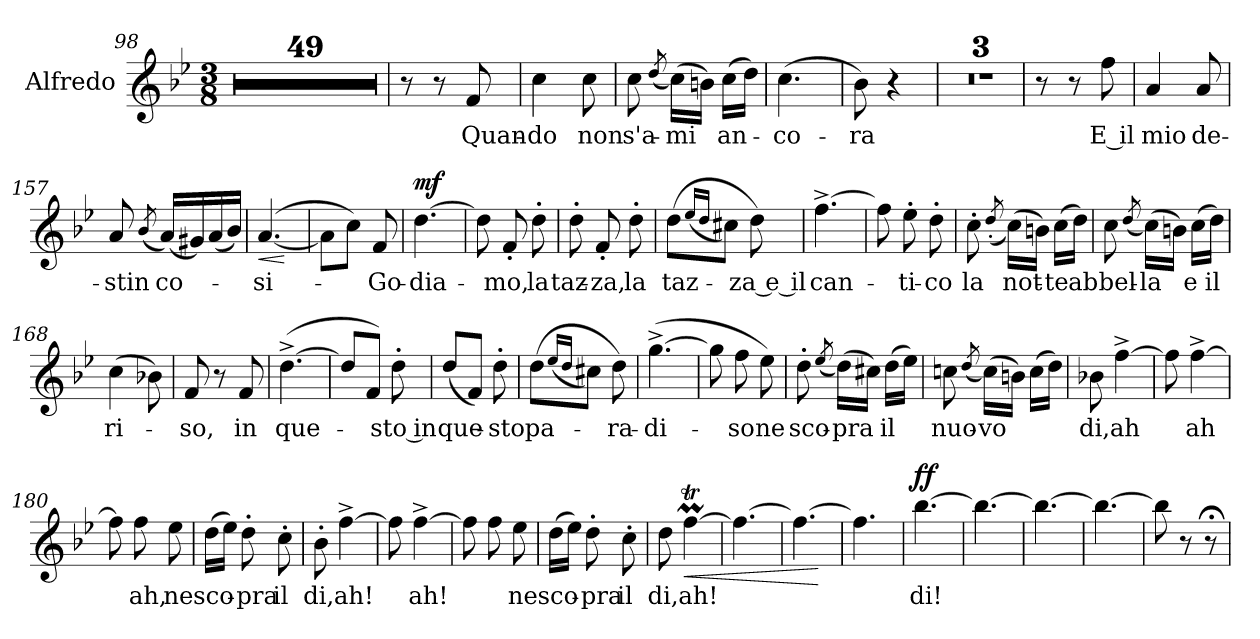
**kern	**text	**dynam
*part1	*part1	*part1
*staff1	*staff1	*staff1
*I"Alfredo	*	*
*I'Alfredo	*	*
*clefG2	*	*
*k[b-e-]	*	*
*M3/8	*	*
=98	=98	=98
4.r	.	.
=99	=99	=99
4.r	.	.
=100	=100	=100
4.r	.	.
=101	=101	=101
4.r	.	.
=102	=102	=102
4.r	.	.
!!LO:LB:g=z
=103	=103	=103
4.r	.	.
=104	=104	=104
4.r	.	.
=105	=105	=105
4.r	.	.
=106	=106	=106
4.r	.	.
=107	=107	=107
4.r	.	.
=108	=108	=108
4.r	.	.
!!LO:LB:g=z
=109	=109	=109
4.r	.	.
=110	=110	=110
4.r	.	.
=111	=111	=111
4.r	.	.
=112	=112	=112
4.r	.	.
=113	=113	=113
4.r	.	.
=114	=114	=114
4.r	.	.
=115	=115	=115
4.r	.	.
!!LO:PB:g=z
=116	=116	=116
4.r	.	.
=117	=117	=117
4.r	.	.
=118	=118	=118
4.r	.	.
=119	=119	=119
4.r	.	.
=120	=120	=120
4.r	.	.
=121	=121	=121
4.r	.	.
!!LO:LB:g=z
=122	=122	=122
4.r	.	.
=123	=123	=123
4.r	.	.
=124	=124	=124
4.r	.	.
=125	=125	=125
4.r	.	.
=126	=126	=126
4.r	.	.
=127	=127	=127
4.r	.	.
=128	=128	=128
4.r	.	.
!!LO:PB:g=z
=129	=129	=129
4.r	.	.
=130	=130	=130
4.r	.	.
=131	=131	=131
4.r	.	.
=132	=132	=132
4.r	.	.
=133	=133	=133
4.r	.	.
!!LO:LB:g=z
=134	=134	=134
4.r	.	.
=135	=135	=135
4.r	.	.
=136	=136	=136
4.r	.	.
=137	=137	=137
4.r	.	.
=138	=138	=138
4.r	.	.
=139	=139	=139
4.r	.	.
!!LO:PB:g=z
=140	=140	=140
4.r	.	.
=141	=141	=141
4.r	.	.
=142	=142	=142
4.r	.	.
=143	=143	=143
4.r	.	.
=144	=144	=144
4.r	.	.
!!LO:LB:g=z
=145	=145	=145
4.r	.	.
=146	=146	=146
4.r	.	.
=147	=147	=147
8r	.	.
8r	.	.
8f/	Quan-	.
=148	=148	=148
4cc\	-do	.
8cc\	non	.
=149	=149	=149
8cc\	s'a-	.
(8qdd/	.	.
(16cc\LL)	-mi	.
16bn\JJ)	.	.
(16cc\LL	an-	.
16dd\JJ)	.	.
=150	=150	=150
(4.cc\	-co-	.
!!LO:PB:g=z
=151	=151	=151
8b-\)	-ra	.
4r	.	.
=152	=152	=152
4.r	.	.
=153	=153	=153
4.r	.	.
=154	=154	=154
4.r	.	.
=155	=155	=155
8r	.	.
8r	.	.
8ff\	E il	.
=156	=156	=156
4a/	mio	.
8a/	de-	.
!!LO:PB:g=z
=157	=157	=157
8a/	-stin	.
(8qb-/	.	.
(16a/LL)	co-	.
16g#X/)	.	.
(16a/	.	.
16b-/JJ)	.	.
=158	=158	=158
!	!	!LO:HP:b
([4.a/	-si-	<
.	.	[
=159	=159	=159
8a\L]	.	.
8cc\J)	.	.
8f/	Go-	.
=160	=160	=160
!	!	!LO:DY:a
[4.dd\	-dia-	mf
=161	=161	=161
8dd\]	.	.
8f'/	-mo,	.
8dd'\	la	.
=162	=162	=162
8dd'\	taz-	.
8f'/	-za,	.
8dd'\	la	.
!!LO:PB:g=z
=163	=163	=163
(8dd\L	taz-	.
(16qee-/LL	.	.
16qdd/JJ	.	.
8cc#X\J)	.	.
8dd\)	-za e il	.
=164	=164	=164
[4.ff^\	can-	.
=165	=165	=165
8ff\]	.	.
8ee-'\	-ti-	.
8dd'\	-co	.
=166	=166	=166
8cc'\	la	.
(8qdd'/	.	.
(16cc\LL)	not-	.
16bn\JJ)	.	.
(16cc\LL	-te	.
16dd\JJ)	ab	.
!!LO:PB:g=z
=167	=167	=167
8cc\	bel-	.
(8qdd/	.	.
(16cc\LL)	-la	.
16bn\JJ)	.	.
(16cc\LL	e	.
16dd\JJ)	il	.
=168	=168	=168
(4cc\	ri-	.
8b-X\)	.	.
=169	=169	=169
8f/	-so,	.
8r	.	.
8f/	in	.
=170	=170	=170
([4.dd^\	que-	.
=171	=171	=171
8dd/L]	.	.
8f/J)	.	.
8dd'\	-sto in	.
=172	=172	=172
(8dd/L	que-	.
8f/J)	.	.
8dd'\	-sto	.
!!LO:PB:g=z
=173	=173	=173
(8dd\L	pa-	.
(16qee-/LL	.	.
16qdd/JJ	.	.
8cc#X\J)	.	.
8dd\)	-ra-	.
=174	=174	=174
([4.gg^\	-di-	.
=175	=175	=175
8gg\]	.	.
8ff\	-so	.
8ee-\)	ne	.
=176	=176	=176
8dd'\	sco-	.
(8qee-/	.	.
(16dd\LL)	-pra	.
16cc#X\JJ)	.	.
(16dd\LL	il	.
16ee-\JJ)	.	.
=177	=177	=177
8ccn\	nuo-	.
(8qdd/	.	.
(16cc\LL)	-vo	.
16bn\JJ)	.	.
(16cc\LL	.	.
16dd\JJ)	.	.
!!LO:PB:g=z
=178	=178	=178
8b-X\	di,	.
[4ff^\	ah	.
=179	=179	=179
8ff\]	.	.
[4ff^\	ah	.
=180	=180	=180
8ff\]	.	.
8ff\	ah,	.
8ee-\	ne	.
=181	=181	=181
(16dd\LL	sco-	.
16ee-\JJ)	.	.
8dd'\	-pra	.
8cc'\	il	.
=182	=182	=182
8b-'\	di,	.
[4ff^\	ah!	.
=183	=183	=183
8ff\]	.	.
[4ff^\	ah!	.
!!LO:PB:g=z
=184	=184	=184
8ff\]	.	.
8ff\	.	.
8ee-\	ne	.
=185	=185	=185
(16dd\LL	sco-	.
16ee-\JJ)	.	.
8dd'\	-pra	.
8cc'\	il	.
=186	=186	=186
8dd\	di,	.
!	!	!LO:HP:b
[4ffTM\	ah!	<
=187	=187	=187
4.ff\_	.	.
=188	=188	=188
4.ff\_	.	.
.	.	[
=189	=189	=189
4.ff\]	.	.
!!LO:PB:g=z
=190	=190	=190
!	!	!LO:DY:a
[4.bb-\	di!	ff
=191	=191	=191
4.bb-\_	.	.
=192	=192	=192
4.bb-\_	.	.
=193	=193	=193
4.bb-\_	.	.
=194	=194	=194
8bb-\]	.	.
8r	.	.
8r;<	.	.
=	=	=
*-	*-	*-
